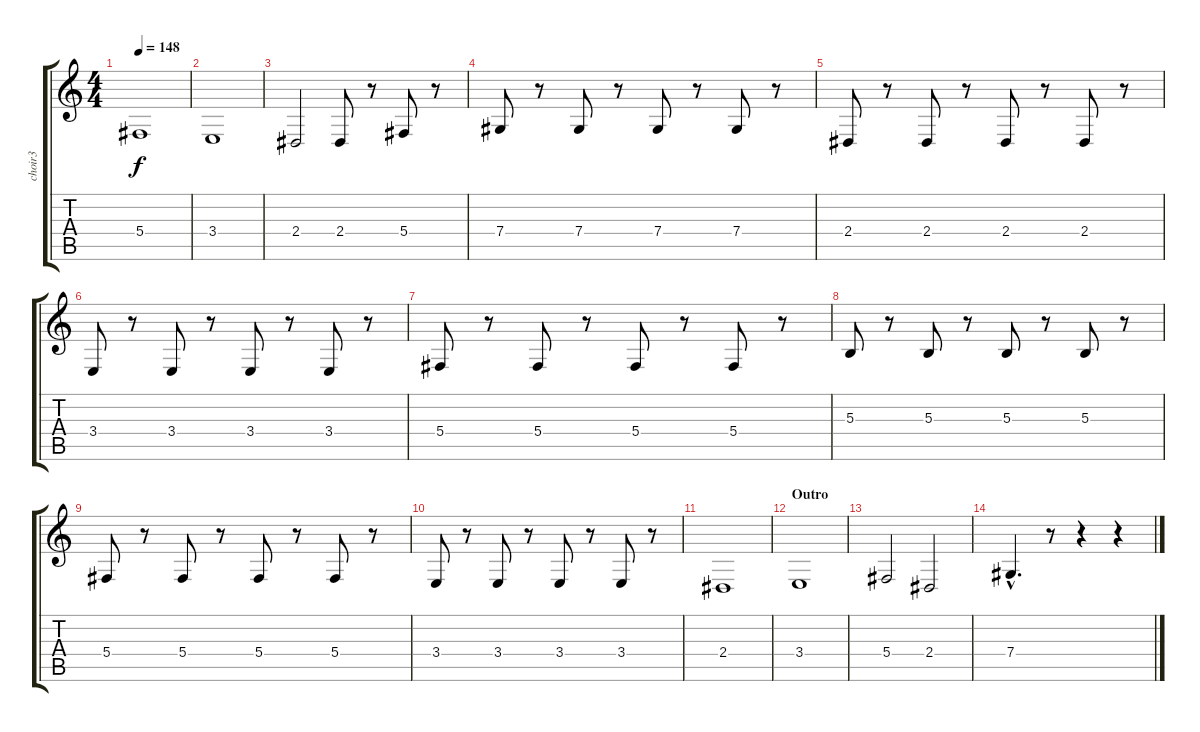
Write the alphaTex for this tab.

\track ("choir3" "choir3") {instrument choiraahs}
\staff {score tabs}
\tuning (Eb4 Bb3 Gb3 Db3 Ab2 Eb2) {hide}
\ts (4 4)
\tempo 148
\clef g2
\ks c
5.4.1{dy f} |
3.4.1 |
2.4.2 2.4.8 r.8 5.4.8 r.8 |
7.4.8 r.8 7.4.8 r.8 7.4.8 r.8 7.4.8 r.8 |
2.4.8 r.8 2.4.8 r.8 2.4.8 r.8 2.4.8 r.8 |
3.4.8 r.8 3.4.8 r.8 3.4.8 r.8 3.4.8 r.8 |
5.4.8 r.8 5.4.8 r.8 5.4.8 r.8 5.4.8 r.8 |
5.3.8 r.8 5.3.8 r.8 5.3.8 r.8 5.3.8 r.8 |
5.4.8 r.8 5.4.8 r.8 5.4.8 r.8 5.4.8 r.8 |
3.4.8 r.8 3.4.8 r.8 3.4.8 r.8 3.4.8 r.8 |
2.4.1 |
\section ("" "Outro")
3.4.1 |
5.4.2 2.4.2 |
7.4{hac}.4{d} r.8 r.4 r.4
